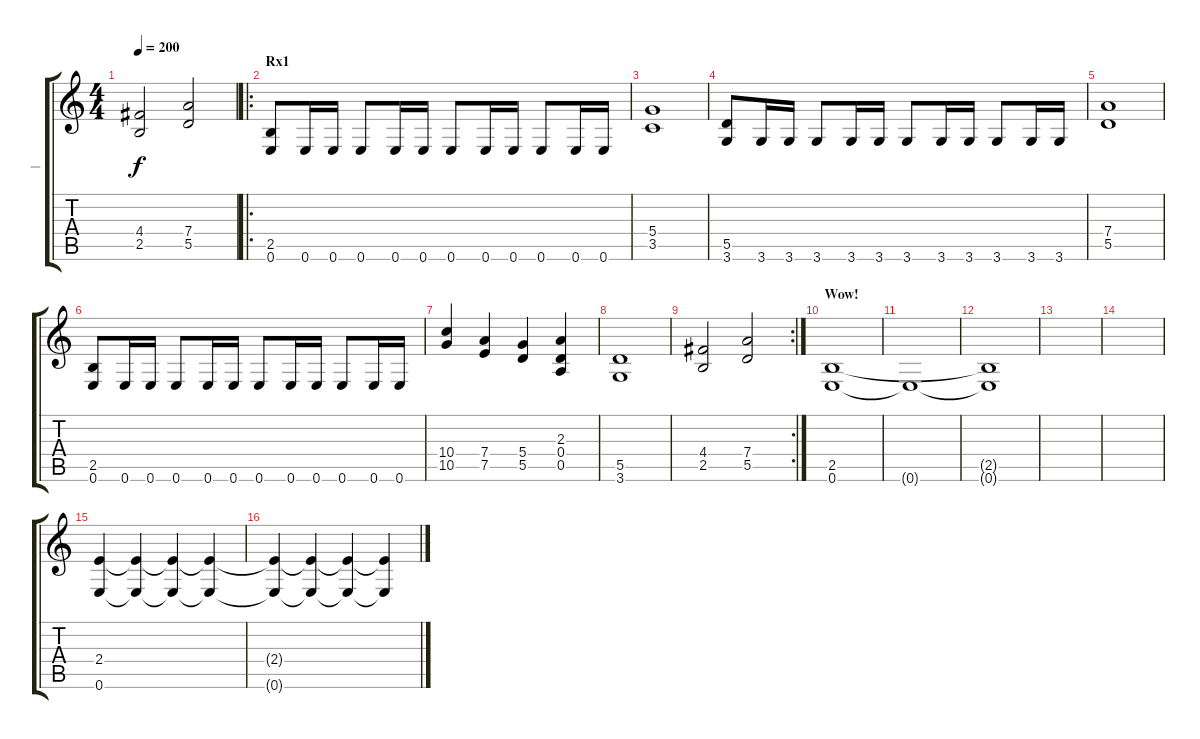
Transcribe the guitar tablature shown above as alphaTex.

\track ("   |" "   |") {instrument electricbassfinger}
\staff {score tabs}
\tuning (E4 B3 G3 D3 A2 E2) {hide}
\ts (4 4)
\tempo 200
\clef g2
\ks c
(4.4 2.5).2{dy f} (7.4 5.5).2 |
\ro
\section ("" "Rx1")
(2.5 0.6).8 0.6.16 0.6.16 0.6.8 0.6.16 0.6.16 0.6.8 0.6.16 0.6.16 0.6.8 0.6.16 0.6.16 |
(5.4 3.5).1 |
(5.5 3.6).8 3.6.16 3.6.16 3.6.8 3.6.16 3.6.16 3.6.8 3.6.16 3.6.16 3.6.8 3.6.16 3.6.16 |
(7.4 5.5).1 |
(2.5 0.6).8 0.6.16 0.6.16 0.6.8 0.6.16 0.6.16 0.6.8 0.6.16 0.6.16 0.6.8 0.6.16 0.6.16 |
(10.4 10.5).4 (7.4 7.5).4 (5.4 5.5).4 (2.3 0.4 0.5).4 |
(5.5 3.6).1 |
\rc 2
(4.4 2.5).2 (7.4 5.5).2 |
\section ("" "Wow!")
(2.5 0.6).1{volume 4} |
0.6{t}.1 |
(2.5{t} 0.6{t}).1 |
|
|
(2.4 0.6).4 (2.4{t} 0.6{t}).4 (2.4{t} 0.6{t}).4 (2.4{t} 0.6{t}).4 |
(2.4{t} 0.6{t}).4 (2.4{t} 0.6{t}).4 (2.4{t} 0.6{t}).4 (2.4{t} 0.6{t}).4
